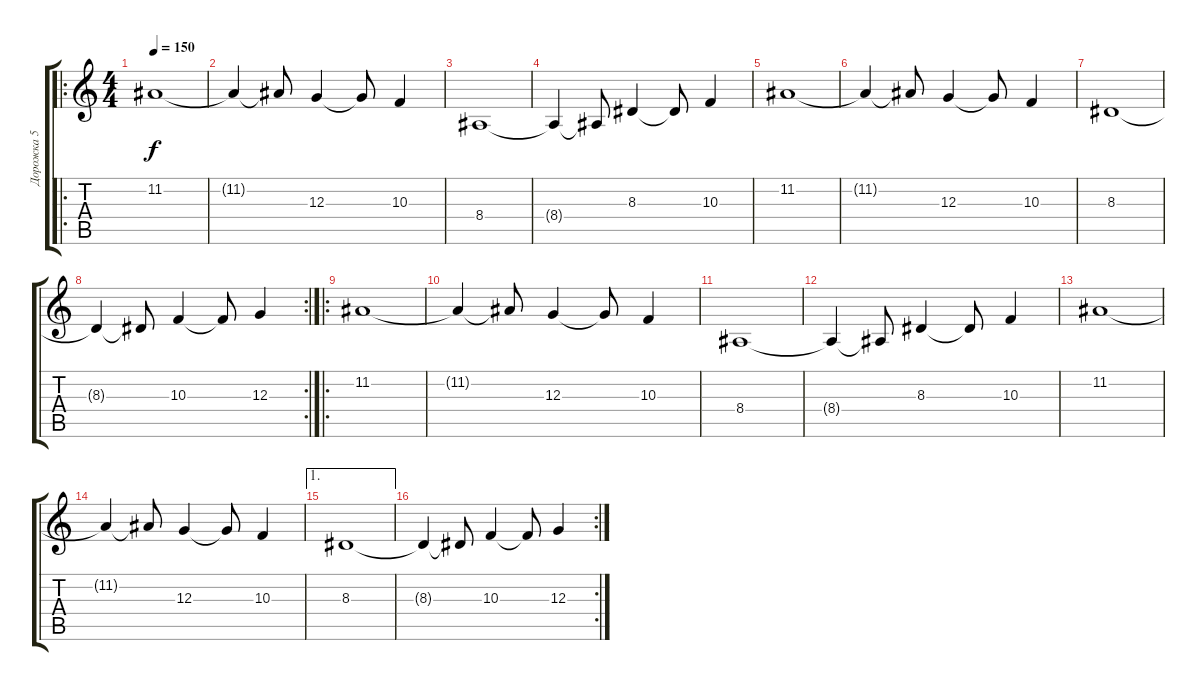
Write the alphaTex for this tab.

\track ("Дорожка 5" "Дорожка 5") {instrument harmonica}
\staff {score tabs}
\tuning (E4 B3 G3 D3 A2 E2) {hide}
\ro
\ts (4 4)
\tempo 150
\clef g2
\ks c
11.2.1{dy f} |
11.2{t}.4 11.2{t}.8 12.3.4 12.3{t}.8 10.3.4 |
8.4.1 |
8.4{t}.4 8.4{t}.8 8.3.4 8.3{t}.8 10.3.4 |
11.2.1 |
11.2{t}.4 11.2{t}.8 12.3.4 12.3{t}.8 10.3.4 |
8.3.1 |
\rc 2
8.3{t}.4 8.3{t}.8 10.3.4 10.3{t}.8 12.3.4 |
\ro
11.2.1 |
11.2{t}.4 11.2{t}.8 12.3.4 12.3{t}.8 10.3.4 |
8.4.1 |
8.4{t}.4 8.4{t}.8 8.3.4 8.3{t}.8 10.3.4 |
11.2.1 |
11.2{t}.4 11.2{t}.8 12.3.4 12.3{t}.8 10.3.4 |
\ae 1
8.3.1 |
\rc 2
8.3{t}.4 8.3{t}.8 10.3.4 10.3{t}.8 12.3.4
